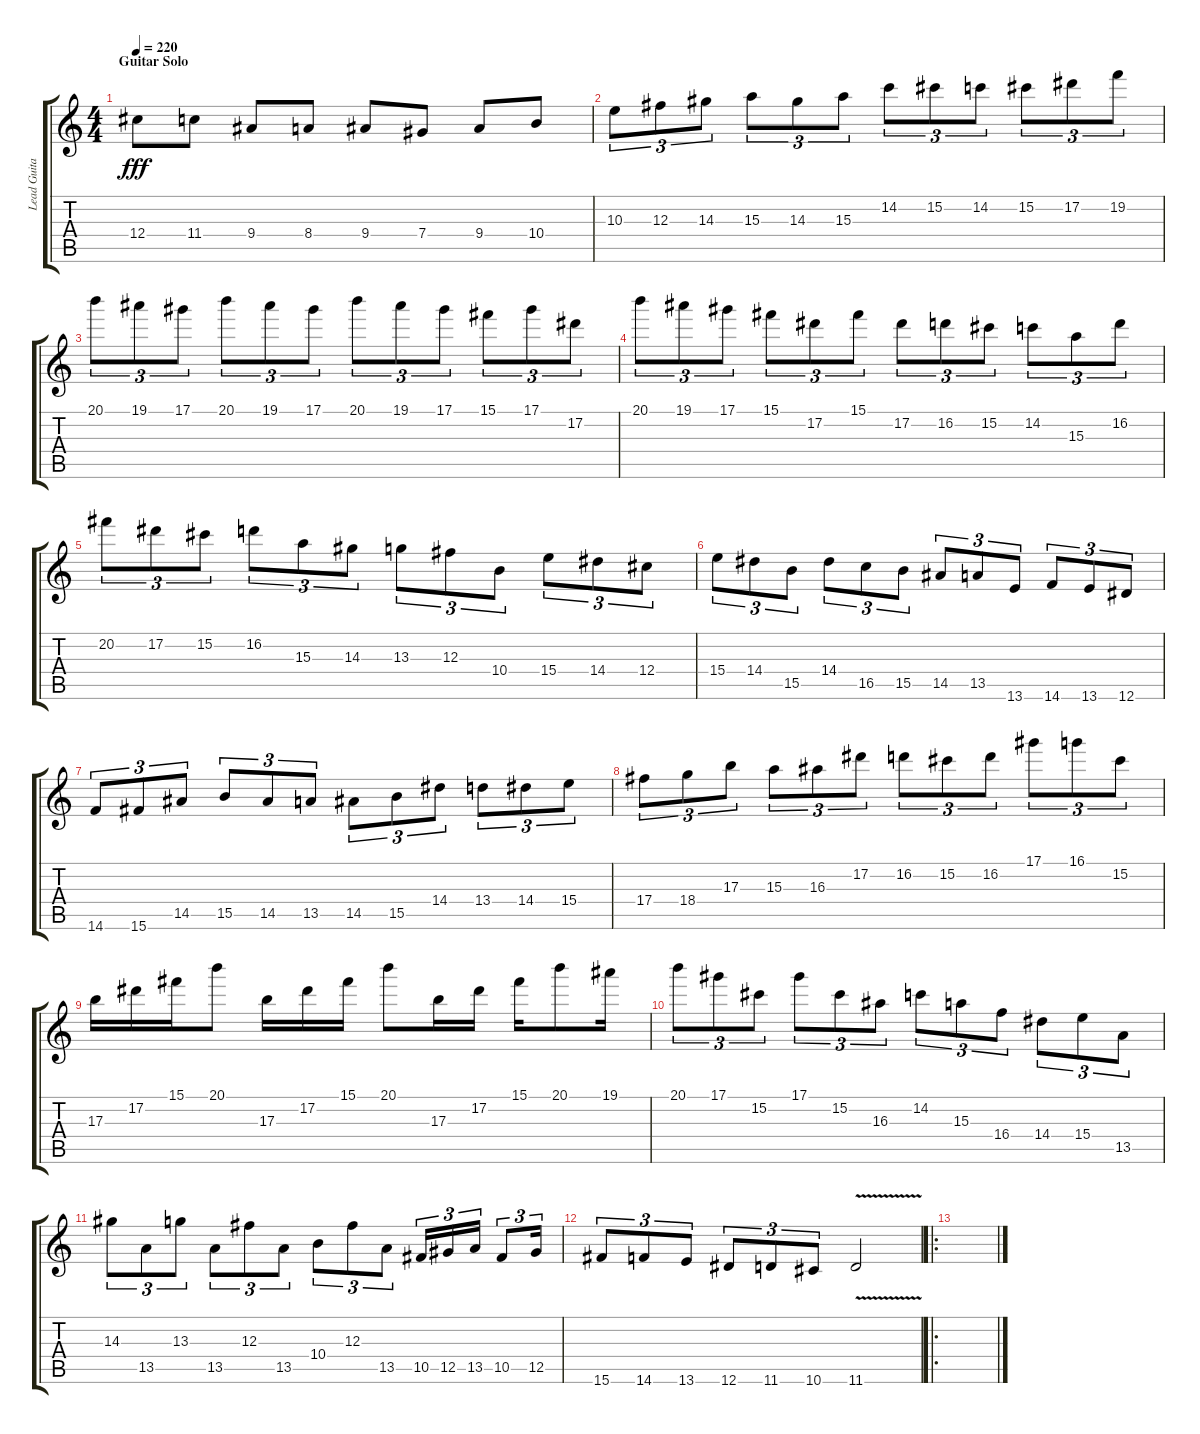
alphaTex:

\track ("Lead Guitar I" "Lead Guita") {instrument distortionguitar}
\staff {score tabs}
\tuning (Eb4 Bb3 Gb3 Db3 Ab2 Eb2) {hide}
\ts (4 4)
\section ("" "Guitar Solo")
\tempo 220
\clef g2
\ks c
12.4.8{dy fff} 11.4.8 9.4.8 8.4.8 9.4.8 7.4.8 9.4.8 10.4.8 |
10.3.8{tu (3 2)} 12.3.8{tu (3 2)} 14.3.8{tu (3 2)} 15.3.8{tu (3 2)} 14.3.8{tu (3 2)} 15.3.8{tu (3 2)} 14.2.8{tu (3 2)} 15.2.8{tu (3 2)} 14.2.8{tu (3 2)} 15.2.8{tu (3 2)} 17.2.8{tu (3 2)} 19.2.8{tu (3 2)} |
20.1.8{tu (3 2)} 19.1.8{tu (3 2)} 17.1.8{tu (3 2)} 20.1.8{tu (3 2)} 19.1.8{tu (3 2)} 17.1.8{tu (3 2)} 20.1.8{tu (3 2)} 19.1.8{tu (3 2)} 17.1.8{tu (3 2)} 15.1.8{tu (3 2)} 17.1.8{tu (3 2)} 17.2.8{tu (3 2)} |
20.1.8{tu (3 2)} 19.1.8{tu (3 2)} 17.1.8{tu (3 2)} 15.1.8{tu (3 2)} 17.2.8{tu (3 2)} 15.1.8{tu (3 2)} 17.2.8{tu (3 2)} 16.2.8{tu (3 2)} 15.2.8{tu (3 2)} 14.2.8{tu (3 2)} 15.3.8{tu (3 2)} 16.2.8{tu (3 2)} |
20.2.8{tu (3 2)} 17.2.8{tu (3 2)} 15.2.8{tu (3 2)} 16.2.8{tu (3 2)} 15.3.8{tu (3 2)} 14.3.8{tu (3 2)} 13.3.8{tu (3 2)} 12.3.8{tu (3 2)} 10.4.8{tu (3 2)} 15.4.8{tu (3 2)} 14.4.8{tu (3 2)} 12.4.8{tu (3 2)} |
15.4.8{tu (3 2)} 14.4.8{tu (3 2)} 15.5.8{tu (3 2)} 14.4.8{tu (3 2)} 16.5.8{tu (3 2)} 15.5.8{tu (3 2)} 14.5.8{tu (3 2)} 13.5.8{tu (3 2)} 13.6.8{tu (3 2)} 14.6.8{tu (3 2)} 13.6.8{tu (3 2)} 12.6.8{tu (3 2)} |
14.6.8{tu (3 2)} 15.6.8{tu (3 2)} 14.5.8{tu (3 2)} 15.5.8{tu (3 2)} 14.5.8{tu (3 2)} 13.5.8{tu (3 2)} 14.5.8{tu (3 2)} 15.5.8{tu (3 2)} 14.4.8{tu (3 2)} 13.4.8{tu (3 2)} 14.4.8{tu (3 2)} 15.4.8{tu (3 2)} |
17.4.8{tu (3 2)} 18.4.8{tu (3 2)} 17.3.8{tu (3 2)} 15.3.8{tu (3 2)} 16.3.8{tu (3 2)} 17.2.8{tu (3 2)} 16.2.8{tu (3 2)} 15.2.8{tu (3 2)} 16.2.8{tu (3 2)} 17.1.8{tu (3 2)} 16.1.8{tu (3 2)} 15.2.8{tu (3 2)} |
17.3.16 17.2.16 15.1.16 20.1.8 17.3.16 17.2.16 15.1.16 20.1.8 17.3.16 17.2.16 15.1.16 20.1.8 19.1.16 |
20.1.8{tu (3 2)} 17.1.8{tu (3 2)} 15.2.8{tu (3 2)} 17.1.8{tu (3 2)} 15.2.8{tu (3 2)} 16.3.8{tu (3 2)} 14.2.8{tu (3 2)} 15.3.8{tu (3 2)} 16.4.8{tu (3 2)} 14.4.8{tu (3 2)} 15.4.8{tu (3 2)} 13.5.8{tu (3 2)} |
14.3.8{tu (3 2)} 13.5.8{tu (3 2)} 13.3.8{tu (3 2)} 13.5.8{tu (3 2)} 12.3.8{tu (3 2)} 13.5.8{tu (3 2)} 10.4.8{tu (3 2)} 12.3.8{tu (3 2)} 13.5.8{tu (3 2)} 10.5.16{tu (3 2)} 12.5.16{tu (3 2)} 13.5.16{tu (3 2)} 10.5.8{tu (3 2)} 12.5.16{tu (3 2)} |
15.6.8{tu (3 2)} 14.6.8{tu (3 2)} 13.6.8{tu (3 2)} 12.6.8{tu (3 2)} 11.6.8{tu (3 2)} 10.6.8{tu (3 2)} 11.6{v}.2 |
\ro
